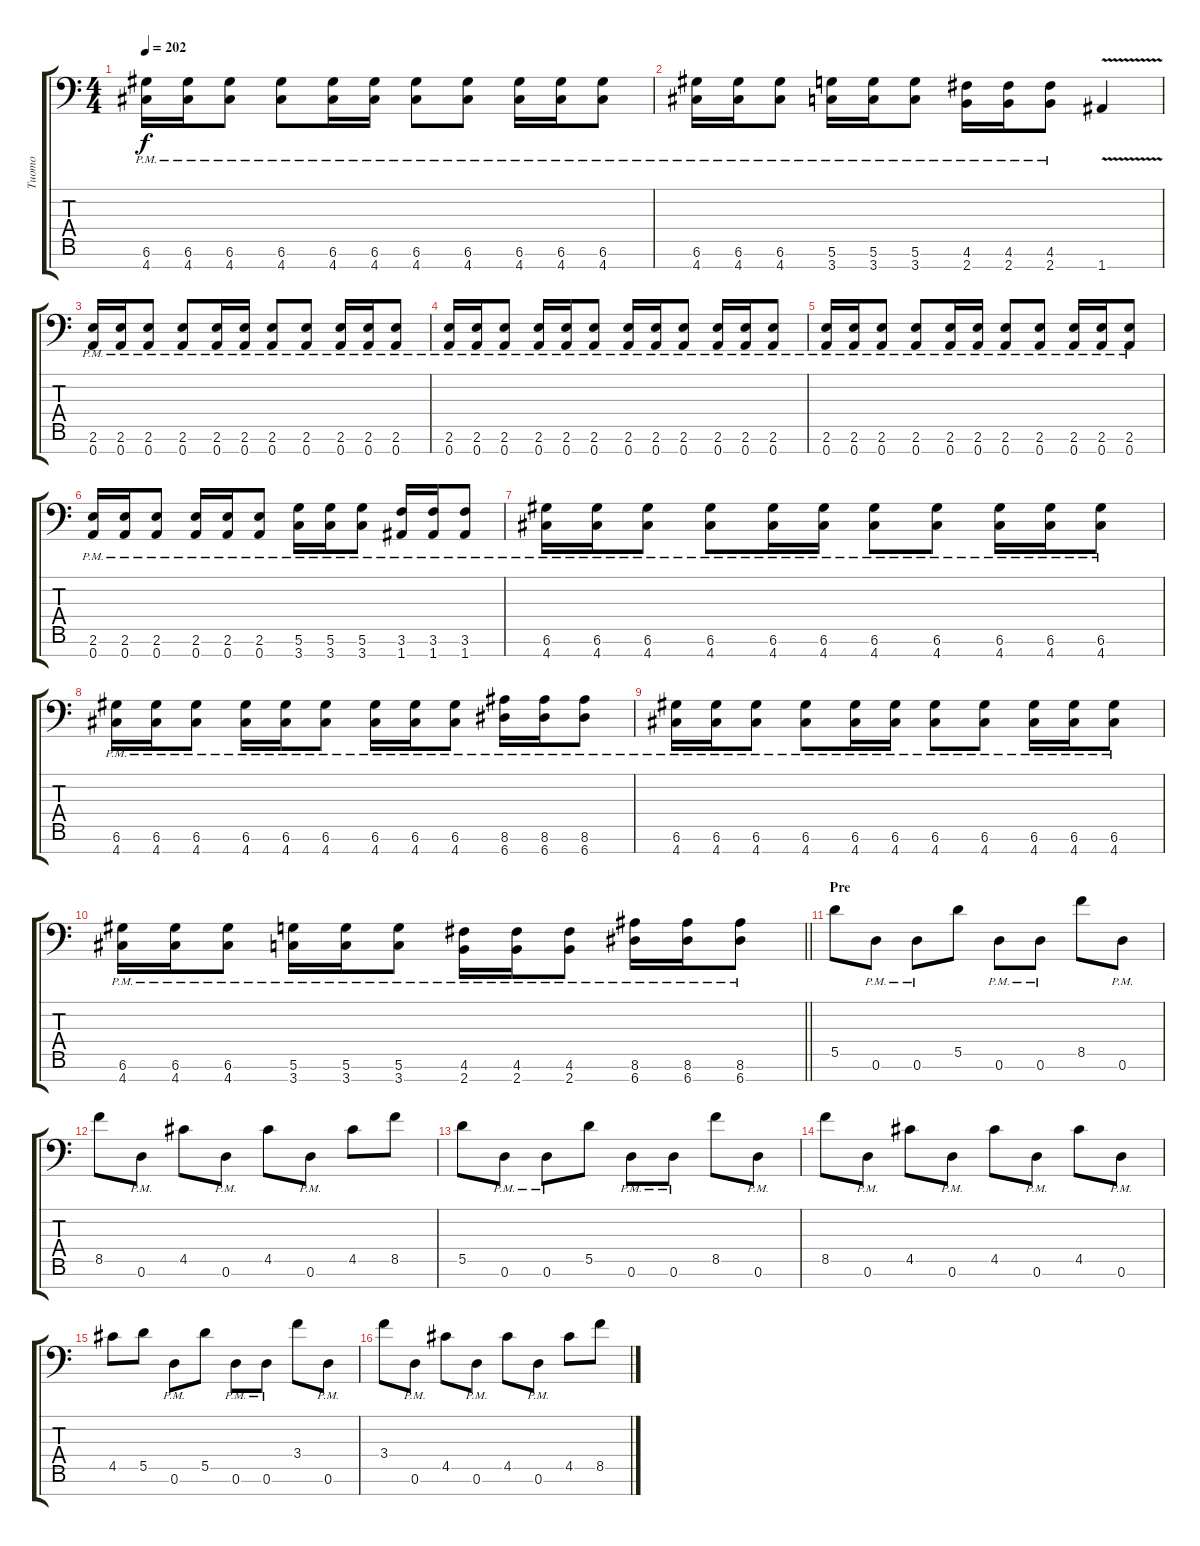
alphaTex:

\track ("Tuomo" "Tuomo") {instrument distortionguitar}
\staff {score tabs}
\tuning (E4 B3 G3 D3 A2 D2 A1) {hide}
\ts (4 4)
\tempo 202
\clef f4
\ks c
(6.6{pm} 4.7{pm}).16{dy f} (6.6{pm} 4.7{pm}).16 (6.6{pm} 4.7{pm}).8 (6.6{pm} 4.7{pm}).8 (6.6{pm} 4.7{pm}).16 (6.6{pm} 4.7{pm}).16 (6.6{pm} 4.7{pm}).8 (6.6{pm} 4.7{pm}).8 (6.6{pm} 4.7{pm}).16 (6.6{pm} 4.7{pm}).16 (6.6{pm} 4.7{pm}).8 |
(6.6{pm} 4.7{pm}).16 (6.6{pm} 4.7{pm}).16 (6.6{pm} 4.7{pm}).8 (5.6{pm} 3.7{pm}).16 (5.6{pm} 3.7{pm}).16 (5.6{pm} 3.7{pm}).8 (4.6{pm} 2.7{pm}).16 (4.6{pm} 2.7{pm}).16 (4.6{pm} 2.7{pm}).8 1.7{v}.4 |
(2.6{pm} 0.7{pm}).16 (2.6{pm} 0.7{pm}).16 (2.6{pm} 0.7{pm}).8 (2.6{pm} 0.7{pm}).8 (2.6{pm} 0.7{pm}).16 (2.6{pm} 0.7{pm}).16 (2.6{pm} 0.7{pm}).8 (2.6{pm} 0.7{pm}).8 (2.6{pm} 0.7{pm}).16 (2.6{pm} 0.7{pm}).16 (2.6{pm} 0.7{pm}).8 |
(2.6{pm} 0.7{pm}).16 (2.6{pm} 0.7{pm}).16 (2.6{pm} 0.7{pm}).8 (2.6{pm} 0.7{pm}).16 (2.6{pm} 0.7{pm}).16 (2.6{pm} 0.7{pm}).8 (2.6{pm} 0.7{pm}).16 (2.6{pm} 0.7{pm}).16 (2.6{pm} 0.7{pm}).8 (2.6{pm} 0.7{pm}).16 (2.6{pm} 0.7{pm}).16 (2.6{pm} 0.7{pm}).8 |
(2.6{pm} 0.7{pm}).16 (2.6{pm} 0.7{pm}).16 (2.6{pm} 0.7{pm}).8 (2.6{pm} 0.7{pm}).8 (2.6{pm} 0.7{pm}).16 (2.6{pm} 0.7{pm}).16 (2.6{pm} 0.7{pm}).8 (2.6{pm} 0.7{pm}).8 (2.6{pm} 0.7{pm}).16 (2.6{pm} 0.7{pm}).16 (2.6{pm} 0.7{pm}).8 |
(2.6{pm} 0.7{pm}).16 (2.6{pm} 0.7{pm}).16 (2.6{pm} 0.7{pm}).8 (2.6{pm} 0.7{pm}).16 (2.6{pm} 0.7{pm}).16 (2.6{pm} 0.7{pm}).8 (5.6{pm} 3.7{pm}).16 (5.6{pm} 3.7{pm}).16 (5.6{pm} 3.7{pm}).8 (3.6{pm} 1.7{pm}).16 (3.6{pm} 1.7{pm}).16 (3.6{pm} 1.7{pm}).8 |
(6.6{pm} 4.7{pm}).16 (6.6{pm} 4.7{pm}).16 (6.6{pm} 4.7{pm}).8 (6.6{pm} 4.7{pm}).8 (6.6{pm} 4.7{pm}).16 (6.6{pm} 4.7{pm}).16 (6.6{pm} 4.7{pm}).8 (6.6{pm} 4.7{pm}).8 (6.6{pm} 4.7{pm}).16 (6.6{pm} 4.7{pm}).16 (6.6{pm} 4.7{pm}).8 |
(6.6{pm} 4.7{pm}).16 (6.6{pm} 4.7{pm}).16 (6.6{pm} 4.7{pm}).8 (6.6{pm} 4.7{pm}).16 (6.6{pm} 4.7{pm}).16 (6.6{pm} 4.7{pm}).8 (6.6{pm} 4.7{pm}).16 (6.6{pm} 4.7{pm}).16 (6.6{pm} 4.7{pm}).8 (8.6{pm} 6.7{pm}).16 (8.6{pm} 6.7{pm}).16 (8.6{pm} 6.7{pm}).8 |
(6.6{pm} 4.7{pm}).16 (6.6{pm} 4.7{pm}).16 (6.6{pm} 4.7{pm}).8 (6.6{pm} 4.7{pm}).8 (6.6{pm} 4.7{pm}).16 (6.6{pm} 4.7{pm}).16 (6.6{pm} 4.7{pm}).8 (6.6{pm} 4.7{pm}).8 (6.6{pm} 4.7{pm}).16 (6.6{pm} 4.7{pm}).16 (6.6{pm} 4.7{pm}).8 |
\barLineRight lightlight
(6.6{pm} 4.7{pm}).16 (6.6{pm} 4.7{pm}).16 (6.6{pm} 4.7{pm}).8 (5.6{pm} 3.7{pm}).16 (5.6{pm} 3.7{pm}).16 (5.6{pm} 3.7{pm}).8 (4.6{pm} 2.7{pm}).16 (4.6{pm} 2.7{pm}).16 (4.6{pm} 2.7{pm}).8 (8.6{pm} 6.7{pm}).16 (8.6{pm} 6.7{pm}).16 (8.6{pm} 6.7{pm}).8 |
\section ("" "Pre")
5.5.8 0.6{pm}.8 0.6{pm}.8 5.5.8 0.6{pm}.8 0.6{pm}.8 8.5.8 0.6{pm}.8 |
8.5.8 0.6{pm}.8 4.5.8 0.6{pm}.8 4.5.8 0.6{pm}.8 4.5.8 8.5.8 |
5.5.8 0.6{pm}.8 0.6{pm}.8 5.5.8 0.6{pm}.8 0.6{pm}.8 8.5.8 0.6{pm}.8 |
8.5.8 0.6{pm}.8 4.5.8 0.6{pm}.8 4.5.8 0.6{pm}.8 4.5.8 0.6{pm}.8 |
4.5.8 5.5.8 0.6{pm}.8 5.5.8 0.6{pm}.8 0.6{pm}.8 3.4.8 0.6{pm}.8 |
3.4.8 0.6{pm}.8 4.5.8 0.6{pm}.8 4.5.8 0.6{pm}.8 4.5.8 8.5.8
